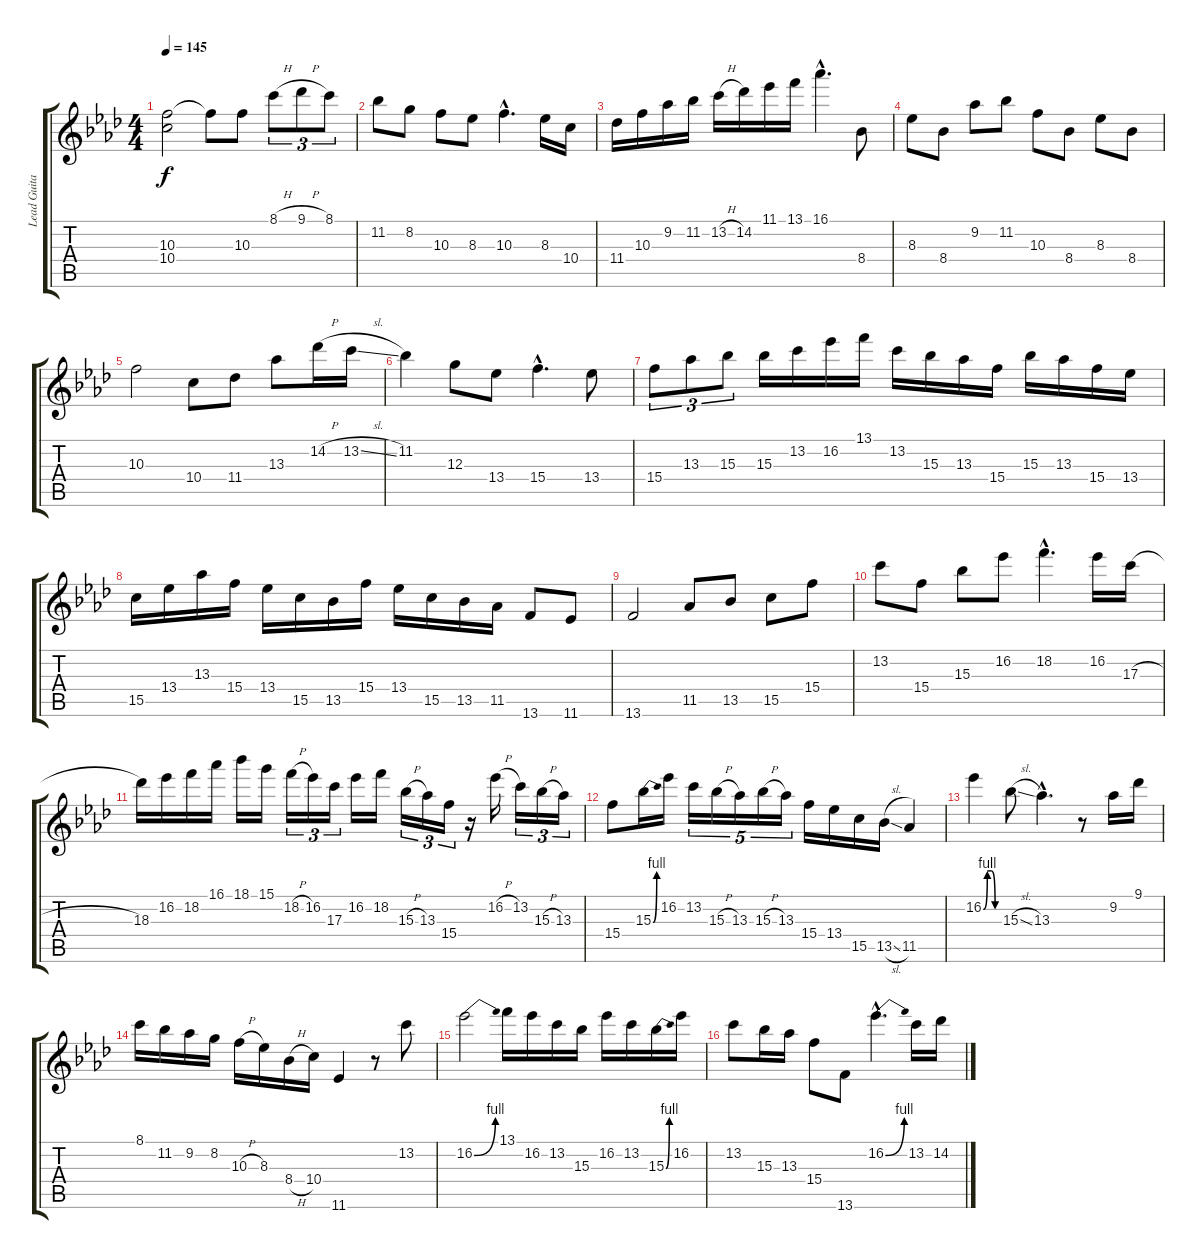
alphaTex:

\track ("Lead Guitar" "Lead Guita") {instrument electricguitarjazz}
\staff {score tabs}
\tuning (E4 B3 G3 D3 A2 E2) {hide}
\ts (4 4)
\tempo 145
\clef g2
\ks ab
(10.3 10.4).2{dy f} 10.3{t}.8 10.3.8 8.1{h}.8{tu (3 2)} 9.1{h}.8{tu (3 2)} 8.1.8{tu (3 2)} |
11.2.8 8.2.8 10.3.8 8.3.8 10.3{hac}.4{d} 8.3.16 10.4.16 |
11.4.16 10.3.16 9.2.16 11.2.16 13.2{h}.16 14.2.16 11.1.16 13.1.16 16.1{hac}.4{d} 8.4.8 |
8.3.8 8.4.8 9.2.8 11.2.8 10.3.8 8.4.8 8.3.8 8.4.8 |
10.3.2 10.4.8 11.4.8 13.3.8 14.2{h}.16 13.2{sl}.16 |
11.2.4 12.3.8 13.4.8 15.4{hac}.4{d} 13.4.8 |
15.4.8{tu (3 2)} 13.3.8{tu (3 2)} 15.3.8{tu (3 2)} 15.3.16 13.2.16 16.2.16 13.1.16 13.2.16 15.3.16 13.3.16 15.4.16 15.3.16 13.3.16 15.4.16 13.4.16 |
15.5.16 13.4.16 13.3.16 15.4.16 13.4.16 15.5.16 13.5.16 15.4.16 13.4.16 15.5.16 13.5.16 11.5.16 13.6.8 11.6.8 |
13.6.2 11.5.8 13.5.8 15.5.8 15.4.8 |
13.2.8 15.4.8 15.3.8 16.2.8 18.2{hac}.4{d} 16.2.16 17.3{h}.16 |
18.3.16 16.2.16 18.2.16 16.1.16 18.1.16 15.1.16 18.2{h}.16{tu (3 2)} 16.2.16{tu (3 2)} 17.3.16{tu (3 2)} 16.2.16 18.2.16 15.3{h}.16{tu (3 2)} 13.3.16{tu (3 2)} 15.4.16{tu (3 2)} r.16 16.2{h}.16 13.2.16{tu (3 2)} 15.3{h}.16{tu (3 2)} 13.3.16{tu (3 2)} |
15.4.8 15.3{be (bend 0 0 60 4)}.16 16.2.16 13.2.16{tu (5 4)} 15.3{h}.16{tu (5 4)} 13.3.16{tu (5 4)} 15.3{h}.16{tu (5 4)} 13.3.16{tu (5 4)} 15.4.16 13.4.16 15.5.16 13.5{sl}.16 11.5.4 |
16.2{be (custom 0 0 15 4 30 4 45 0 60 0)}.4 15.3{sl}.8 13.3{hac}.4{d} r.8 9.2.16 9.1.16 |
8.1.16 11.2.16 9.2.16 8.2.16 10.3{h}.16 8.3.16 8.4{h}.16 10.4.16 11.6.4 r.8 13.2.8 |
16.2{be (bend 0 0 60 4)}.2 13.1.16 16.2.16 13.2.16 15.3.16 16.2.16 13.2.16 15.3{be (bend 0 0 60 4)}.16 16.2.16 |
13.2.8 15.3.16 13.3.16 15.4.8 13.6.8 16.2{be (bend 0 0 60 4) hac}.4{d} 13.2.16 14.2.16
